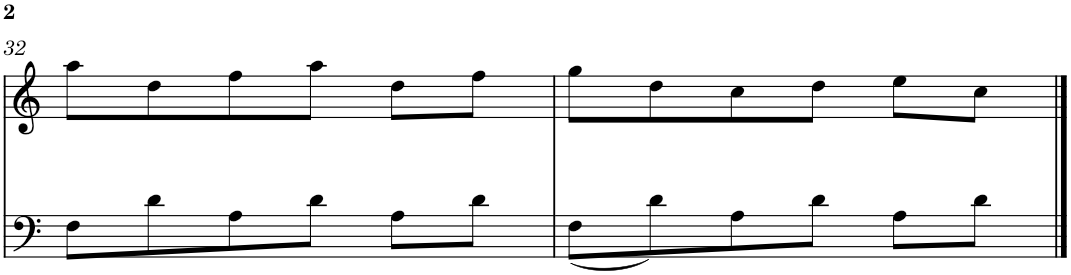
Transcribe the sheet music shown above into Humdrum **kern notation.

**kern	**kern
*part1	*part1
*staff2	*staff1
*I"Piano	*
*I'Pno	*
!!LO:PB:g=z
*clefF4	*clefG2
*k[]	*k[]
=32	=32
8F\L	8aa\L
8d\	8dd\
8A\	8ff\
8d\J	8aa\J
8A\L	8dd\L
8d\J	8ff\J
=33	=33
8F\L	8gg\L
8d\	8dd\
8A\	8cc\
8d\J	8dd\J
8A\L	8ee\L
8d\J	8cc\J
==	==
*-	*-
